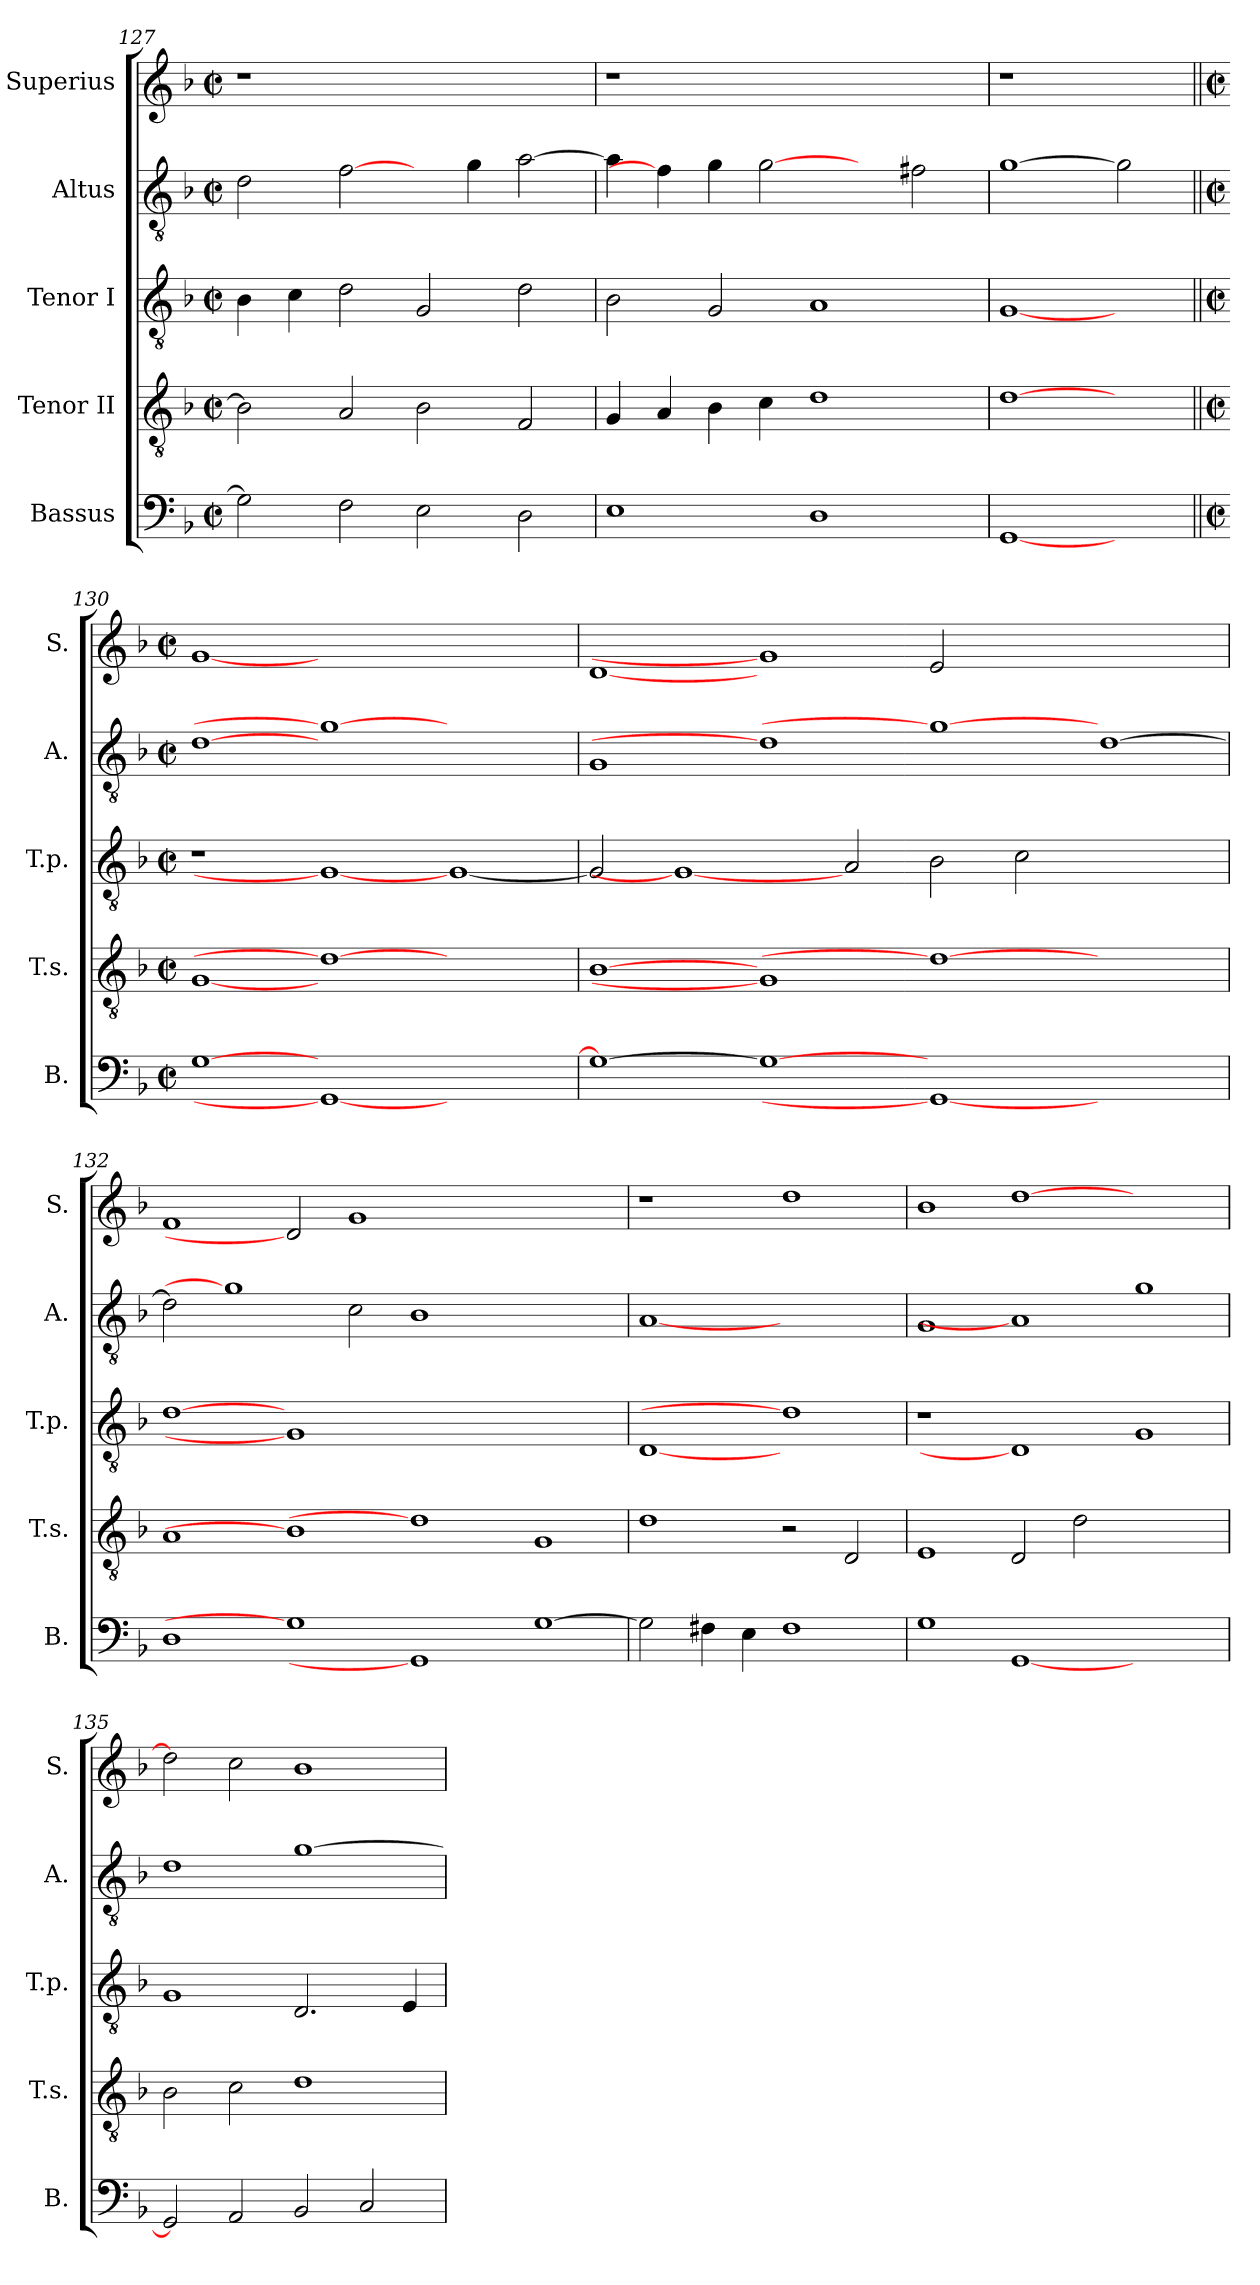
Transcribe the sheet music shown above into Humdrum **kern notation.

**kern	**kern	**kern	**kern	**kern
*part5	*part4	*part3	*part2	*part1
*staff5	*staff4	*staff3	*staff2	*staff1
*I"Bassus	*I"Tenor II	*I"Tenor I	*I"Altus	*I"Superius
*I'B.	*I'T.s.	*I'T.p.	*I'A.	*I'S.
*clefF4	*clefGv2	*clefGv2	*clefGv2	*clefG2
*	*ITrd7c12	*ITrd7c12	*ITrd7c12	*
*k[b-]	*k[b-]	*k[b-]	*k[b-]	*k[b-]
*F:	*F:	*F:	*F:	*F:
*M2/2	*M2/2	*M2/2	*M2/2	*M2/2
*met(c|)	*met(c|)	*met(c|)	*met(c|)	*met(c|)
=127	=127	=127	=127	=127
!	!	!	!	!LO:N:vis=1
2Gi\]	2BB-i\]	4BB-i\	2Di\	1r
.	.	4Ci\	.	.
2Fi\	2AAi/	2Di\	[2Fi\	.
2Ei\	2BB-i\	2GGi/	4ryy	1ryy
.	.	.	4Gi\	.
2Di\	2FFi/	2Di\	[>2Ai\	.
=128	=128	=128	=128	=128
!	!	!	!	!LO:N:vis=1
1Ei	4GGi/	2BB-i\	4Ai\]	1r
.	4AAi/	.	4Fi\]	.
.	4BB-i\	2GGi/	4Gi\	.
.	4Ci\	.	[2Gi	.
1Di	1Di	1AAi	.	1ryy
.	.	.	4ryy	.
.	.	.	2F#Xi\	.
=129	=129	=129	=129	=129
!	!	!	!	!LO:N:vis=1
[1GGi	[1Di	[1GGi	[1Gi	1r
2ryy	2ryy	2ryy	2Gi]	2ryy
!!LO:LB:g=z
=130||	=130||	=130||	=130||	=130||
*M2/2	*M2/2	*M2/2	*M2/2	*M2/2
*met(c|)	*met(c|)	*met(c|)	*met(c|)	*met(c|)
[>1Gi	[1GGi	1r	[1Di	[1gi
1GGi_	1Di_	1GGi_	1Gi_	0ryy
1ryy	1ryy	[<1GGi	1ryy	.
=131	=131	=131	=131	=131
1Gi_>	[1BB-i	2GGi/]	1GGi	[1di
.	.	1GGi_	.	.
1Gi_	1GGi]	.	1Di]	1gi]
.	.	2AAi/	.	.
1GGi_	1Di_	2BB-i\	1Gi_	2ei/
.	.	2Ci\	.	1.ryy
1ryy	1ryy	1ryy	[>1Di	.
=132	=132	=132	=132	=132
1Di	1AAi	[1Di	2Di\]	1fi
.	.	.	1Gi]	.
1Gi]	1BB-i]	1GGi]	.	2di]
.	.	.	2Ci\	1gi
1GGi]	1Di]	0ryy	1BB-i	.
.	.	.	.	1.ryy
[>1Gi	1GGi	.	1ryy	.
=133	=133	=133	=133	=133
2Gi\]	1Di	[1DDi	[1AAi	1r
4F#Xi\	.	.	.	.
4Ei\	.	.	.	.
1F#i	2r	1Di]	1ryy	1ddi
.	2DDi/	.	.	.
=134	=134	=134	=134	=134
1Gi	1EEi	1r	1GGi	1b-i
[<1GGi	2DDi/	1DDi]	1AAi]	[>1ddi
.	2Di\	.	.	.
1ryy	1ryy	1GGi	1Gi	1ryy
!!LO:PB:g=z
=135	=135	=135	=135	=135
2GGi/]	2BB-i\	1GGi	1Di	2ddi\]
2AAi/	2Ci\	.	.	2cci\
2BB-i/	1Di	2.DDi/	[>1Gi	1b-i
2Ci/	.	.	.	.
.	.	4EEi/	.	.
=	=	=	=	=
*-	*-	*-	*-	*-
